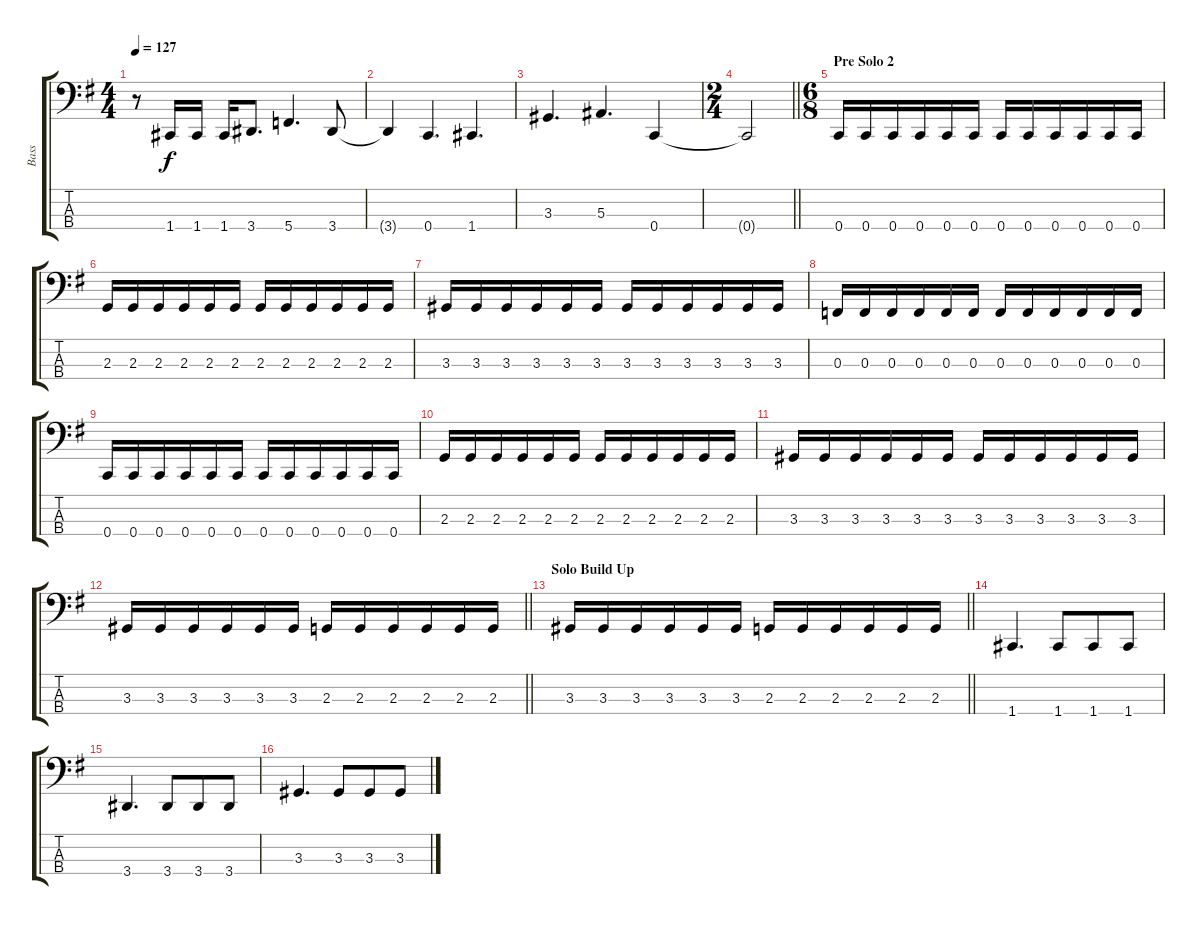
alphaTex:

\track ("Bass" "Bass") {instrument electricbasspick}
\staff {score tabs}
\tuning (Eb2 Bb1 F1 C1) {hide}
\ts (4 4)
\tempo 127
\clef f4
\ks g
r.8{dy f} 1.4.16 1.4.16 1.4.16 3.4.8{d} 5.4.4{d} 3.4.8 |
3.4{t}.4 0.4.4{d} 1.4.4{d} |
3.3.4{d} 5.3.4{d} 0.4.4 |
\ts (2 4)
\barLineRight lightlight
0.4{t}.2 |
\ts (6 8)
\section ("" "Pre Solo 2")
0.4.16 0.4.16 0.4.16 0.4.16 0.4.16 0.4.16 0.4.16 0.4.16 0.4.16 0.4.16 0.4.16 0.4.16 |
2.3.16 2.3.16 2.3.16 2.3.16 2.3.16 2.3.16 2.3.16 2.3.16 2.3.16 2.3.16 2.3.16 2.3.16 |
3.3.16 3.3.16 3.3.16 3.3.16 3.3.16 3.3.16 3.3.16 3.3.16 3.3.16 3.3.16 3.3.16 3.3.16 |
0.3.16 0.3.16 0.3.16 0.3.16 0.3.16 0.3.16 0.3.16 0.3.16 0.3.16 0.3.16 0.3.16 0.3.16 |
0.4.16 0.4.16 0.4.16 0.4.16 0.4.16 0.4.16 0.4.16 0.4.16 0.4.16 0.4.16 0.4.16 0.4.16 |
2.3.16 2.3.16 2.3.16 2.3.16 2.3.16 2.3.16 2.3.16 2.3.16 2.3.16 2.3.16 2.3.16 2.3.16 |
3.3.16 3.3.16 3.3.16 3.3.16 3.3.16 3.3.16 3.3.16 3.3.16 3.3.16 3.3.16 3.3.16 3.3.16 |
\barLineRight lightlight
3.3.16 3.3.16 3.3.16 3.3.16 3.3.16 3.3.16 2.3.16 2.3.16 2.3.16 2.3.16 2.3.16 2.3.16 |
\section ("" "Solo Build Up")
\barLineRight lightlight
3.3.16 3.3.16 3.3.16 3.3.16 3.3.16 3.3.16 2.3.16 2.3.16 2.3.16 2.3.16 2.3.16 2.3.16 |
1.4.4{d} 1.4.8 1.4.8 1.4.8 |
3.4.4{d} 3.4.8 3.4.8 3.4.8 |
3.3.4{d} 3.3.8 3.3.8 3.3.8
